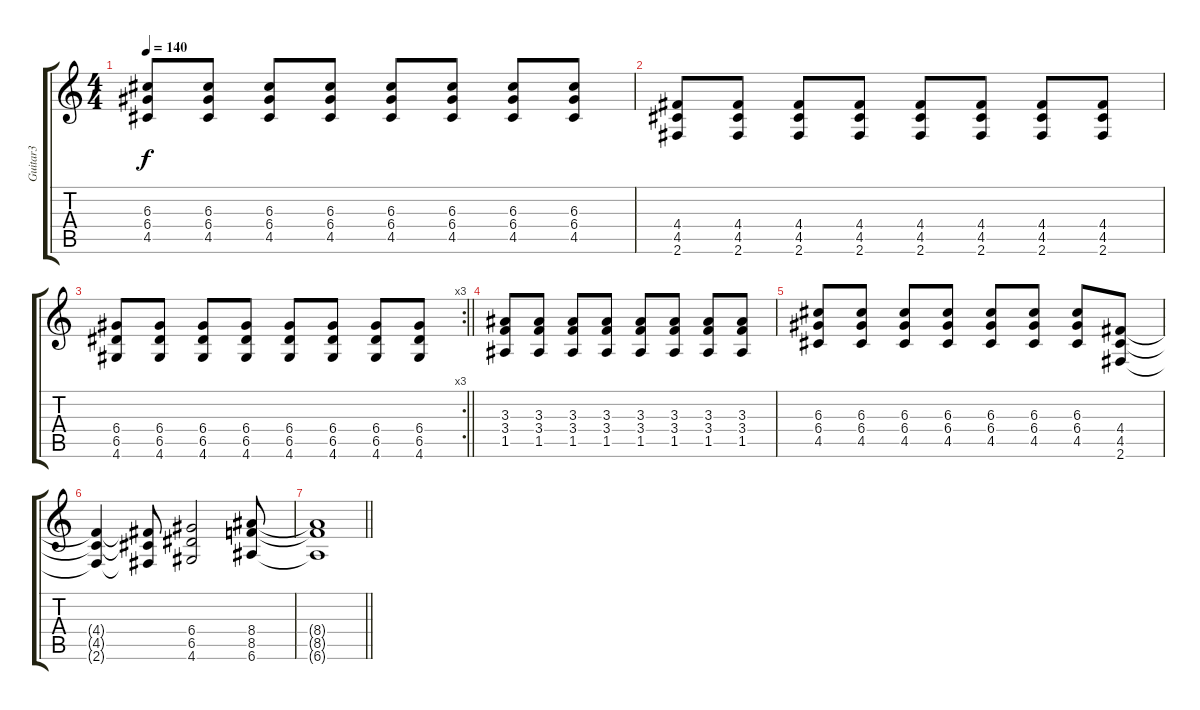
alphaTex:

\track ("Guitar3" "Guitar3") {instrument distortionguitar}
\staff {score tabs}
\tuning (E4 B3 G3 D3 A2 E2) {hide}
\ts (4 4)
\tempo 140
\clef g2
\ks c
(6.3 6.4 4.5).8{dy f} (6.3 6.4 4.5).8 (6.3 6.4 4.5).8 (6.3 6.4 4.5).8 (6.3 6.4 4.5).8 (6.3 6.4 4.5).8 (6.3 6.4 4.5).8 (6.3 6.4 4.5).8 |
(4.4 4.5 2.6).8 (4.4 4.5 2.6).8 (4.4 4.5 2.6).8 (4.4 4.5 2.6).8 (4.4 4.5 2.6).8 (4.4 4.5 2.6).8 (4.4 4.5 2.6).8 (4.4 4.5 2.6).8 |
\rc 3
\barLineRight lightlight
(6.4 6.5 4.6).8 (6.4 6.5 4.6).8 (6.4 6.5 4.6).8 (6.4 6.5 4.6).8 (6.4 6.5 4.6).8 (6.4 6.5 4.6).8 (6.4 6.5 4.6).8 (6.4 6.5 4.6).8 |
(3.3 3.4 1.5).8 (3.3 3.4 1.5).8 (3.3 3.4 1.5).8 (3.3 3.4 1.5).8 (3.3 3.4 1.5).8 (3.3 3.4 1.5).8 (3.3 3.4 1.5).8 (3.3 3.4 1.5).8 |
(6.3 6.4 4.5).8 (6.3 6.4 4.5).8 (6.3 6.4 4.5).8 (6.3 6.4 4.5).8 (6.3 6.4 4.5).8 (6.3 6.4 4.5).8 (6.3 6.4 4.5).8 (4.4 4.5 2.6).8 |
(4.4{t} 4.5{t} 2.6{t}).4 (4.4{t} 4.5{t} 2.6{t}).8 (6.4 6.5 4.6).2 (8.4 8.5 6.6).8 |
\barLineRight lightlight
(8.4{t} 8.5{t} 6.6{t}).1
